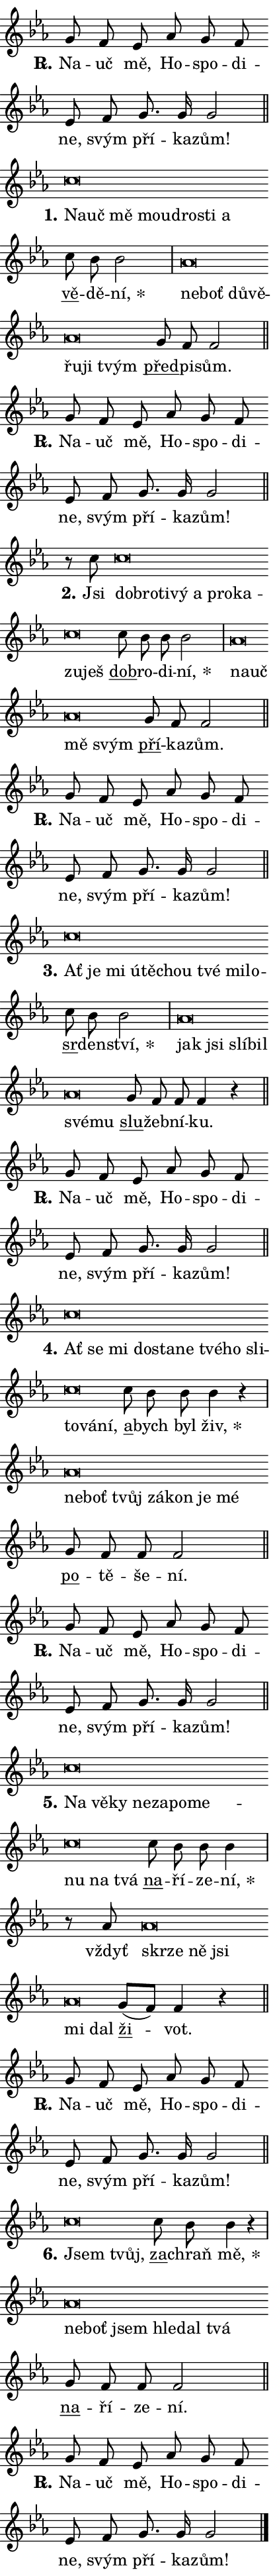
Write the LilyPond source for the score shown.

\version "2.24.0"
\header { tagline = "" }
\paper {
  indent = 0\cm
  top-margin = 0\cm
  right-margin = 0.13\cm % to fit lyric hyphens
  bottom-margin = 0\cm
  left-margin = 0\cm
  paper-width = 7\cm
  page-breaking = #ly:one-page-breaking
  system-system-spacing.basic-distance = #11
  score-system-spacing.basic-distance = #11
  ragged-last = ##f
}


%% Author: Thomas Morley
%% https://lists.gnu.org/archive/html/lilypond-user/2020-05/msg00002.html
#(define (line-position grob)
"Returns position of @var[grob} in current system:
   @code{'start}, if at first time-step
   @code{'end}, if at last time-step
   @code{'middle} otherwise
"
  (let* ((col (ly:item-get-column grob))
         (ln (ly:grob-object col 'left-neighbor))
         (rn (ly:grob-object col 'right-neighbor))
         (col-to-check-left (if (ly:grob? ln) ln col))
         (col-to-check-right (if (ly:grob? rn) rn col))
         (break-dir-left
           (and
             (ly:grob-property col-to-check-left 'non-musical #f)
             (ly:item-break-dir col-to-check-left)))
         (break-dir-right
           (and
             (ly:grob-property col-to-check-right 'non-musical #f)
             (ly:item-break-dir col-to-check-right))))
        (cond ((eqv? 1 break-dir-left) 'start)
              ((eqv? -1 break-dir-right) 'end)
              (else 'middle))))

#(define (tranparent-at-line-position vctor)
  (lambda (grob)
  "Relying on @code{line-position} select the relevant enry from @var{vctor}.
Used to determine transparency,"
    (case (line-position grob)
      ((end) (not (vector-ref vctor 0)))
      ((middle) (not (vector-ref vctor 1)))
      ((start) (not (vector-ref vctor 2))))))

noteHeadBreakVisibility =
#(define-music-function (break-visibility)(vector?)
"Makes @code{NoteHead}s transparent relying on @var{break-visibility}"
#{
  \override NoteHead.transparent =
    #(tranparent-at-line-position break-visibility)
#})

#(define delete-ledgers-for-transparent-note-heads
  (lambda (grob)
    "Reads whether a @code{NoteHead} is transparent.
If so this @code{NoteHead} is removed from @code{'note-heads} from
@var{grob}, which is supposed to be @code{LedgerLineSpanner}.
As a result ledgers are not printed for this @code{NoteHead}"
    (let* ((nhds-array (ly:grob-object grob 'note-heads))
           (nhds-list
             (if (ly:grob-array? nhds-array)
                 (ly:grob-array->list nhds-array)
                 '()))
           ;; Relies on the transparent-property being done before
           ;; Staff.LedgerLineSpanner.after-line-breaking is executed.
           ;; This is fragile ...
           (to-keep
             (remove
               (lambda (nhd)
                 (ly:grob-property nhd 'transparent #f))
               nhds-list)))
      ;; TODO find a better method to iterate over grob-arrays, similiar
      ;; to filter/remove etc for lists
      ;; For now rebuilt from scratch
      (set! (ly:grob-object grob 'note-heads)  '())
      (for-each
        (lambda (nhd)
          (ly:pointer-group-interface::add-grob grob 'note-heads nhd))
        to-keep))))

squashNotes = {
  \override NoteHead.X-extent = #'(-0.2 . 0.2)
  \override NoteHead.Y-extent = #'(-0.75 . 0)
  \override NoteHead.stencil =
    #(lambda (grob)
       (let ((pos (ly:grob-property grob 'staff-position)))
         (begin
           (if (< pos -7) (display "ERROR: Lower brevis then expected\n") (display ""))
           (if (<= pos -6) ly:text-interface::print ly:note-head::print))))
}
unSquashNotes = {
  \revert NoteHead.X-extent
  \revert NoteHead.Y-extent
  \revert NoteHead.stencil
}

hideNotes = \noteHeadBreakVisibility #begin-of-line-visible
unHideNotes = \noteHeadBreakVisibility #all-visible

% work-around for resetting accidentals
% https://lilypond.org/doc/v2.23/Documentation/notation/displaying-rhythms#unmetered-music
cadenzaMeasure = {
  \cadenzaOff
  \partial 1024 s1024
  \cadenzaOn
}

#(define-markup-command (accent layout props text) (markup?)
  "Underline accented syllable"
  (interpret-markup layout props
    #{\markup \override #'(offset . 4.3) \underline { #text }#}))

responsum = \markup \concat {
  "R" \hspace #-1.05 \path #0.1 #'((moveto 0 0.07) (lineto 0.9 0.8)) \hspace #0.05 "."
}

spaceSize = #0.6828661417322834 % exact space size for TeX Gyre Schola

\layout {
  \context {
    \Staff
    \remove "Time_signature_engraver"
    \override LedgerLineSpanner.after-line-breaking = #delete-ledgers-for-transparent-note-heads
  }
  \context {
    \Lyrics {
      \override LyricSpace.minimum-distance = \spaceSize
      \override LyricText.font-name = #"TeX Gyre Schola"
      \override LyricText.font-size = 1
      \override StanzaNumber.font-name = #"TeX Gyre Schola Bold"
      \override StanzaNumber.font-size = 1
    }
  }
  \context {
    \Score 
    \override NoteHead.text =
      #(lambda (grob) 
        (let ((pos (ly:grob-property grob 'staff-position)))
          #{\markup {
            \combine
              \halign #-0.55 \raise #(if (= pos -6) 0 0.5) \override #'(thickness . 2) \draw-line #'(3.2 . 0)
              \musicglyph "noteheads.sM1"
          }#}))
  }
}

% magnetic-lyrics.ily
%
%   written by
%     Jean Abou Samra <jean@abou-samra.fr>
%     Werner Lemberg <wl@gnu.org>
%
%   adapted by
%     Jiri Hon <jiri.hon@gmail.com>
%
% Version 2022-Apr-15

% https://www.mail-archive.com/lilypond-user@gnu.org/msg149350.html

#(define (Left_hyphen_pointer_engraver context)
   "Collect syllable-hyphen-syllable occurrences in lyrics and store
them in properties.  This engraver only looks to the left.  For
example, if the lyrics input is @code{foo -- bar}, it does the
following.

@itemize @bullet
@item
Set the @code{text} property of the @code{LyricHyphen} grob between
@q{foo} and @q{bar} to @code{foo}.

@item
Set the @code{left-hyphen} property of the @code{LyricText} grob with
text @q{foo} to the @code{LyricHyphen} grob between @q{foo} and
@q{bar}.
@end itemize

Use this auxiliary engraver in combination with the
@code{lyric-@/text::@/apply-@/magnetic-@/offset!} hook."
   (let ((hyphen #f)
         (text #f))
     (make-engraver
      (acknowledgers
       ((lyric-syllable-interface engraver grob source-engraver)
        (set! text grob)))
      (end-acknowledgers
       ((lyric-hyphen-interface engraver grob source-engraver)
        ;(when (not (grob::has-interface grob 'lyric-space-interface))
          (set! hyphen grob)));)
      ((stop-translation-timestep engraver)
       (when (and text hyphen)
         (ly:grob-set-object! text 'left-hyphen hyphen))
       (set! text #f)
       (set! hyphen #f)))))

#(define (lyric-text::apply-magnetic-offset! grob)
   "If the space between two syllables is less than the value in
property @code{LyricText@/.details@/.squash-threshold}, move the right
syllable to the left so that it gets concatenated with the left
syllable.

Use this function as a hook for
@code{LyricText@/.after-@/line-@/breaking} if the
@code{Left_@/hyphen_@/pointer_@/engraver} is active."
   (let ((hyphen (ly:grob-object grob 'left-hyphen #f)))
     (when hyphen
       (let ((left-text (ly:spanner-bound hyphen LEFT)))
         (when (grob::has-interface left-text 'lyric-syllable-interface)
           (let* ((common (ly:grob-common-refpoint grob left-text X))
                  (this-x-ext (ly:grob-extent grob common X))
                  (left-x-ext
                   (begin
                     ;; Trigger magnetism for left-text.
                     (ly:grob-property left-text 'after-line-breaking)
                     (ly:grob-extent left-text common X)))
                  ;; `delta` is the gap width between two syllables.
                  (delta (- (interval-start this-x-ext)
                            (interval-end left-x-ext)))
                  (details (ly:grob-property grob 'details))
                  (threshold (assoc-get 'squash-threshold details 0.2)))
             (when (< delta threshold)
               (let* (;; We have to manipulate the input text so that
                      ;; ligatures crossing syllable boundaries are not
                      ;; disabled.  For languages based on the Latin
                      ;; script this is essentially a beautification.
                      ;; However, for non-Western scripts it can be a
                      ;; necessity.
                      (lt (ly:grob-property left-text 'text))
                      (rt (ly:grob-property grob 'text))
                      (is-space (grob::has-interface hyphen 'lyric-space-interface))
                      (space (if is-space " " ""))
                      (extra-delta (if is-space spaceSize 0))
                      ;; Append new syllable.
                      (ltrt-space (if (and (string? lt) (string? rt))
                                (string-append lt space rt)
                                (make-concat-markup (list lt space rt))))
                      ;; Right-align `ltrt` to the right side.
                      (ltrt-space-markup (grob-interpret-markup
                               grob
                               (make-translate-markup
                                (cons (interval-length this-x-ext) 0)
                                (make-right-align-markup ltrt-space)))))
                 (begin
                   ;; Don't print `left-text`.
                   (ly:grob-set-property! left-text 'stencil #f)
                   ;; Set text and stencil (which holds all collected
                   ;; syllables so far) and shift it to the left.
                   (ly:grob-set-property! grob 'text ltrt-space)
                   (ly:grob-set-property! grob 'stencil ltrt-space-markup)
                   (ly:grob-translate-axis! grob (- (- delta extra-delta)) X))))))))))


#(define (lyric-hyphen::displace-bounds-first grob)
   ;; Make very sure this callback isn't triggered too early.
   (let ((left (ly:spanner-bound grob LEFT))
         (right (ly:spanner-bound grob RIGHT)))
     (ly:grob-property left 'after-line-breaking)
     (ly:grob-property right 'after-line-breaking)
     (ly:lyric-hyphen::print grob)))

squashThreshold = #0.4

\layout {
  \context {
    \Lyrics
    \consists #Left_hyphen_pointer_engraver
    \override LyricText.after-line-breaking =
      #lyric-text::apply-magnetic-offset!
    \override LyricHyphen.stencil = #lyric-hyphen::displace-bounds-first
    \override LyricText.details.squash-threshold = \squashThreshold
    \override LyricHyphen.minimum-distance = 0
    \override LyricHyphen.minimum-length = \squashThreshold
  }
}

squashText = \override LyricText.details.squash-threshold = 9999
unSquashText = \override LyricText.details.squash-threshold = \squashThreshold

leftText = \override LyricText.self-alignment-X = #LEFT
unLeftText = \revert LyricText.self-alignment-X

starOffset = #(lambda (grob) 
                (let ((x_offset (ly:self-alignment-interface::aligned-on-x-parent grob)))
                  (if (= x_offset 0) 0 (+ x_offset 1.2))))

star = #(define-music-function (syllable)(string?)
"Append star separator at the end of a syllable"
#{
  \once \override LyricText.X-offset = #starOffset
  \lyricmode { \markup {
    #syllable
    \override #'((font-name . "TeX Gyre Schola Bold")) \hspace #0.2 \lower #0.65 \larger "*"
  } }
#})

starAccent = #(define-music-function (syllable)(string?)
"Append star separator at the end of a syllable and make accent"
#{
  \once \override LyricText.X-offset = #starOffset
  \lyricmode { \markup {
    \accent #syllable
    \override #'((font-name . "TeX Gyre Schola Bold")) \hspace #0.2 \lower #0.65 \larger "*"
  } }
#})

breath = #(define-music-function (syllable)(string?)
"Append breathing indicator at the end of a syllable"
#{
  \lyricmode { \markup { #syllable "+" } }
#})

optionalBreath = #(define-music-function (syllable)(string?)
"Append optional breathing indicator at the end of a syllable"
#{
  \lyricmode { \markup { #syllable "(+)" } }
#})


\score {
    <<
        \new Voice = "melody" { \cadenzaOn \key es \major \relative { g'8 f es as g f \bar "" es f g8. g16 g2 \cadenzaMeasure \bar "||" \break } }
        \new Lyrics \lyricsto "melody" { \lyricmode { \set stanza = \responsum
Na -- uč mě, Ho -- spo -- di -- ne, svým pří -- ka -- zům! } }
    >>
    \layout {}
}

\score {
    <<
        \new Voice = "melody" { \cadenzaOn \key es \major \relative { \squashNotes c''\breve*1/16 \hideNotes \breve*1/16 \bar "" \breve*1/16 \bar "" \breve*1/16 \bar "" \breve*1/16 \bar "" \breve*1/16 \breve*1/16 \bar "" \unHideNotes \unSquashNotes \bar "" c8 bes bes2 \cadenzaMeasure \bar "|" \squashNotes as\breve*1/16 \hideNotes \breve*1/16 \bar "" \breve*1/16 \bar "" \breve*1/16 \bar "" \breve*1/16 \bar "" \breve*1/16 \breve*1/16 \bar "" \unHideNotes \unSquashNotes \bar "" g8 f f2 \cadenzaMeasure \bar "||" \break } }
        \new Lyrics \lyricsto "melody" { \lyricmode { \set stanza = "1."
\leftText Na -- \squashText uč mě mou -- dro -- sti a \unLeftText \unSquashText \markup \accent vě -- dě -- \star ní, \leftText ne -- \squashText boť dů -- vě -- řu -- ji tvým \unLeftText \unSquashText \markup \accent před -- pi -- sům. } }
    >>
    \layout {}
}

\score {
    <<
        \new Voice = "melody" { \cadenzaOn \key es \major \relative { g'8 f es as g f \bar "" es f g8. g16 g2 \cadenzaMeasure \bar "||" \break } }
        \new Lyrics \lyricsto "melody" { \lyricmode { \set stanza = \responsum
Na -- uč mě, Ho -- spo -- di -- ne, svým pří -- ka -- zům! } }
    >>
    \layout {}
}

\score {
    <<
        \new Voice = "melody" { \cadenzaOn \key es \major \relative { r8 c''8 \squashNotes c\breve*1/16 \hideNotes \breve*1/16 \bar "" \breve*1/16 \bar "" \breve*1/16 \bar "" \breve*1/16 \bar "" \breve*1/16 \bar "" \breve*1/16 \bar "" \breve*1/16 \breve*1/16 \bar "" \unHideNotes \unSquashNotes \bar "" c8 bes bes bes2 \cadenzaMeasure \bar "|" \squashNotes as\breve*1/16 \hideNotes \breve*1/16 \bar "" \breve*1/16 \breve*1/16 \bar "" \unHideNotes \unSquashNotes \bar "" g8 f f2 \cadenzaMeasure \bar "||" \break } }
        \new Lyrics \lyricsto "melody" { \lyricmode { \set stanza = "2."
Jsi \leftText dob -- \squashText ro -- ti -- vý a pro -- ka -- zu -- ješ \unLeftText \unSquashText \markup \accent dob -- ro -- di -- \star ní, \leftText na -- \squashText uč mě svým \unLeftText \unSquashText \markup \accent pří -- ka -- zům. } }
    >>
    \layout {}
}

\score {
    <<
        \new Voice = "melody" { \cadenzaOn \key es \major \relative { g'8 f es as g f \bar "" es f g8. g16 g2 \cadenzaMeasure \bar "||" \break } }
        \new Lyrics \lyricsto "melody" { \lyricmode { \set stanza = \responsum
Na -- uč mě, Ho -- spo -- di -- ne, svým pří -- ka -- zům! } }
    >>
    \layout {}
}

\score {
    <<
        \new Voice = "melody" { \cadenzaOn \key es \major \relative { \squashNotes c''\breve*1/16 \hideNotes \breve*1/16 \bar "" \breve*1/16 \bar "" \breve*1/16 \bar "" \breve*1/16 \bar "" \breve*1/16 \bar "" \breve*1/16 \bar "" \breve*1/16 \breve*1/16 \bar "" \unHideNotes \unSquashNotes \bar "" c8 bes bes2 \cadenzaMeasure \bar "|" \squashNotes as\breve*1/16 \hideNotes \breve*1/16 \bar "" \breve*1/16 \bar "" \breve*1/16 \bar "" \breve*1/16 \breve*1/16 \bar "" \unHideNotes \unSquashNotes \bar "" g8 f f f4 r \cadenzaMeasure \bar "||" \break } }
        \new Lyrics \lyricsto "melody" { \lyricmode { \set stanza = "3."
\leftText Ať \squashText je mi ú -- tě -- chou tvé mi -- lo -- \unLeftText \unSquashText \markup \accent sr -- den -- \star ství, \leftText jak \squashText jsi slí -- bil své -- mu \unLeftText \unSquashText \markup \accent slu -- žeb -- ní -- ku. } }
    >>
    \layout {}
}

\score {
    <<
        \new Voice = "melody" { \cadenzaOn \key es \major \relative { g'8 f es as g f \bar "" es f g8. g16 g2 \cadenzaMeasure \bar "||" \break } }
        \new Lyrics \lyricsto "melody" { \lyricmode { \set stanza = \responsum
Na -- uč mě, Ho -- spo -- di -- ne, svým pří -- ka -- zům! } }
    >>
    \layout {}
}

\score {
    <<
        \new Voice = "melody" { \cadenzaOn \key es \major \relative { \squashNotes c''\breve*1/16 \hideNotes \breve*1/16 \bar "" \breve*1/16 \bar "" \breve*1/16 \bar "" \breve*1/16 \bar "" \breve*1/16 \bar "" \breve*1/16 \bar "" \breve*1/16 \bar "" \breve*1/16 \bar "" \breve*1/16 \bar "" \breve*1/16 \breve*1/16 \bar "" \unHideNotes \unSquashNotes \bar "" c8 bes bes bes4 r \cadenzaMeasure \bar "|" \squashNotes as\breve*1/16 \hideNotes \breve*1/16 \bar "" \breve*1/16 \bar "" \breve*1/16 \bar "" \breve*1/16 \bar "" \breve*1/16 \breve*1/16 \bar "" \unHideNotes \unSquashNotes \bar "" g8 f f f2 \cadenzaMeasure \bar "||" \break } }
        \new Lyrics \lyricsto "melody" { \lyricmode { \set stanza = "4."
\leftText Ať \squashText se mi do -- sta -- ne tvé -- ho sli -- to -- vá -- ní, \unLeftText \unSquashText \markup \accent a -- bych byl \star živ, \leftText ne -- \squashText boť tvůj zá -- kon je mé \unLeftText \unSquashText \markup \accent po -- tě -- še -- ní. } }
    >>
    \layout {}
}

\score {
    <<
        \new Voice = "melody" { \cadenzaOn \key es \major \relative { g'8 f es as g f \bar "" es f g8. g16 g2 \cadenzaMeasure \bar "||" \break } }
        \new Lyrics \lyricsto "melody" { \lyricmode { \set stanza = \responsum
Na -- uč mě, Ho -- spo -- di -- ne, svým pří -- ka -- zům! } }
    >>
    \layout {}
}

\score {
    <<
        \new Voice = "melody" { \cadenzaOn \key es \major \relative { \squashNotes c''\breve*1/16 \hideNotes \breve*1/16 \bar "" \breve*1/16 \bar "" \breve*1/16 \bar "" \breve*1/16 \bar "" \breve*1/16 \bar "" \breve*1/16 \bar "" \breve*1/16 \bar "" \breve*1/16 \breve*1/16 \bar "" \unHideNotes \unSquashNotes \bar "" c8 bes bes bes4 \cadenzaMeasure \bar "|" r8 as8 \squashNotes as\breve*1/16 \hideNotes \breve*1/16 \bar "" \breve*1/16 \bar "" \breve*1/16 \bar "" \breve*1/16 \breve*1/16 \bar "" \unHideNotes \unSquashNotes \bar "" g8[( f)] f4 r \cadenzaMeasure \bar "||" \break } }
        \new Lyrics \lyricsto "melody" { \lyricmode { \set stanza = "5."
\leftText Na \squashText vě -- ky ne -- za -- po -- me -- nu na tvá \unLeftText \unSquashText \markup \accent na -- ří -- ze -- \star ní, vždyť \leftText skr -- \squashText ze ně jsi mi dal \unLeftText \unSquashText \markup \accent ži -- vot. } }
    >>
    \layout {}
}

\score {
    <<
        \new Voice = "melody" { \cadenzaOn \key es \major \relative { g'8 f es as g f \bar "" es f g8. g16 g2 \cadenzaMeasure \bar "||" \break } }
        \new Lyrics \lyricsto "melody" { \lyricmode { \set stanza = \responsum
Na -- uč mě, Ho -- spo -- di -- ne, svým pří -- ka -- zům! } }
    >>
    \layout {}
}

\score {
    <<
        \new Voice = "melody" { \cadenzaOn \key es \major \relative { \squashNotes c''\breve*1/16 \hideNotes \breve*1/16 \bar "" \unHideNotes \unSquashNotes \bar "" c8 bes bes4 r \cadenzaMeasure \bar "|" \squashNotes as\breve*1/16 \hideNotes \breve*1/16 \bar "" \breve*1/16 \bar "" \breve*1/16 \bar "" \breve*1/16 \breve*1/16 \bar "" \unHideNotes \unSquashNotes \bar "" g8 f f f2 \cadenzaMeasure \bar "||" \break } }
        \new Lyrics \lyricsto "melody" { \lyricmode { \set stanza = "6."
\leftText Jsem \squashText tvůj, \unLeftText \unSquashText \markup \accent za -- chraň \star mě, \leftText ne -- \squashText boť jsem hle -- dal tvá \unLeftText \unSquashText \markup \accent na -- ří -- ze -- ní. } }
    >>
    \layout {}
}

\score {
    <<
        \new Voice = "melody" { \cadenzaOn \key es \major \relative { g'8 f es as g f \bar "" es f g8. g16 g2 \cadenzaMeasure \bar "||" \break } \bar "|." }
        \new Lyrics \lyricsto "melody" { \lyricmode { \set stanza = \responsum
Na -- uč mě, Ho -- spo -- di -- ne, svým pří -- ka -- zům! } }
    >>
    \layout {}
}
